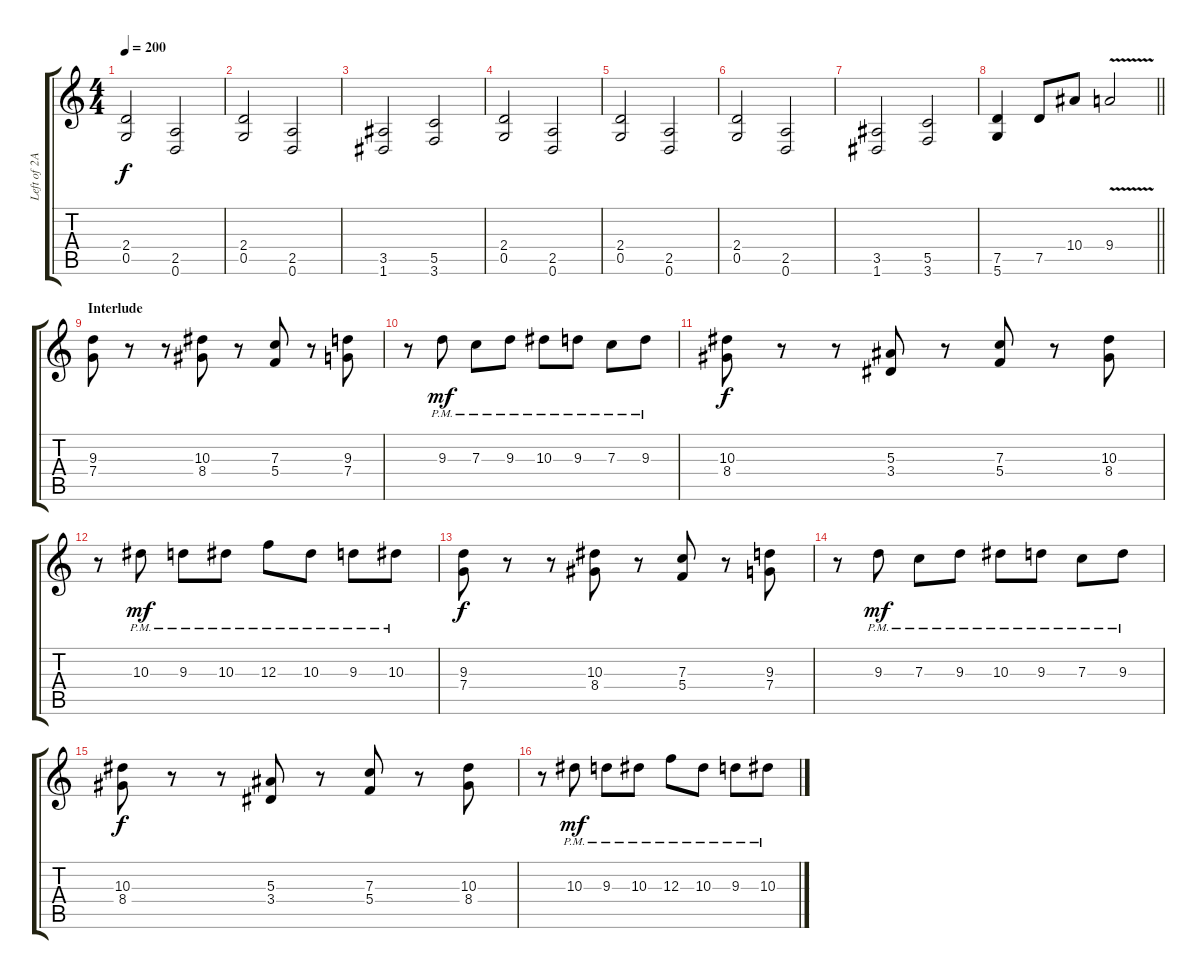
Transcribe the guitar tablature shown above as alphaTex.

\track ("Left of 2A" "Left of 2A") {instrument distortionguitar}
\staff {score tabs}
\tuning (D4 A3 F3 C3 G2 D2) {hide}
\ts (4 4)
\tempo 200
\clef g2
\ks c
(2.4 0.5).2{dy f} (2.5 0.6).2 |
(2.4 0.5).2 (2.5 0.6).2 |
(3.5 1.6).2 (5.5 3.6).2 |
(2.4 0.5).2 (2.5 0.6).2 |
(2.4 0.5).2 (2.5 0.6).2 |
(2.4 0.5).2 (2.5 0.6).2 |
(3.5 1.6).2 (5.5 3.6).2 |
\barLineRight lightlight
(7.5 5.6).4 7.5.8 10.4.8 9.4{v}.2 |
\section ("" "Interlude")
(9.3 7.4).8 r.8 r.8 (10.3 8.4).8 r.8 (7.3 5.4).8 r.8 (9.3 7.4).8 |
r.8 9.3{pm}.8{dy mf} 7.3{pm}.8 9.3{pm}.8 10.3{pm}.8 9.3{pm}.8 7.3{pm}.8 9.3{pm}.8 |
(10.3 8.4).8{dy f} r.8 r.8 (5.3 3.4).8 r.8 (7.3 5.4).8 r.8 (10.3 8.4).8 |
r.8 10.3{pm}.8{dy mf} 9.3{pm}.8 10.3{pm}.8 12.3{pm}.8 10.3{pm}.8 9.3{pm}.8 10.3{pm}.8 |
(9.3 7.4).8{dy f} r.8 r.8 (10.3 8.4).8 r.8 (7.3 5.4).8 r.8 (9.3 7.4).8 |
r.8 9.3{pm}.8{dy mf} 7.3{pm}.8 9.3{pm}.8 10.3{pm}.8 9.3{pm}.8 7.3{pm}.8 9.3{pm}.8 |
(10.3 8.4).8{dy f} r.8 r.8 (5.3 3.4).8 r.8 (7.3 5.4).8 r.8 (10.3 8.4).8 |
r.8 10.3{pm}.8{dy mf} 9.3{pm}.8 10.3{pm}.8 12.3{pm}.8 10.3{pm}.8 9.3{pm}.8 10.3{pm}.8
